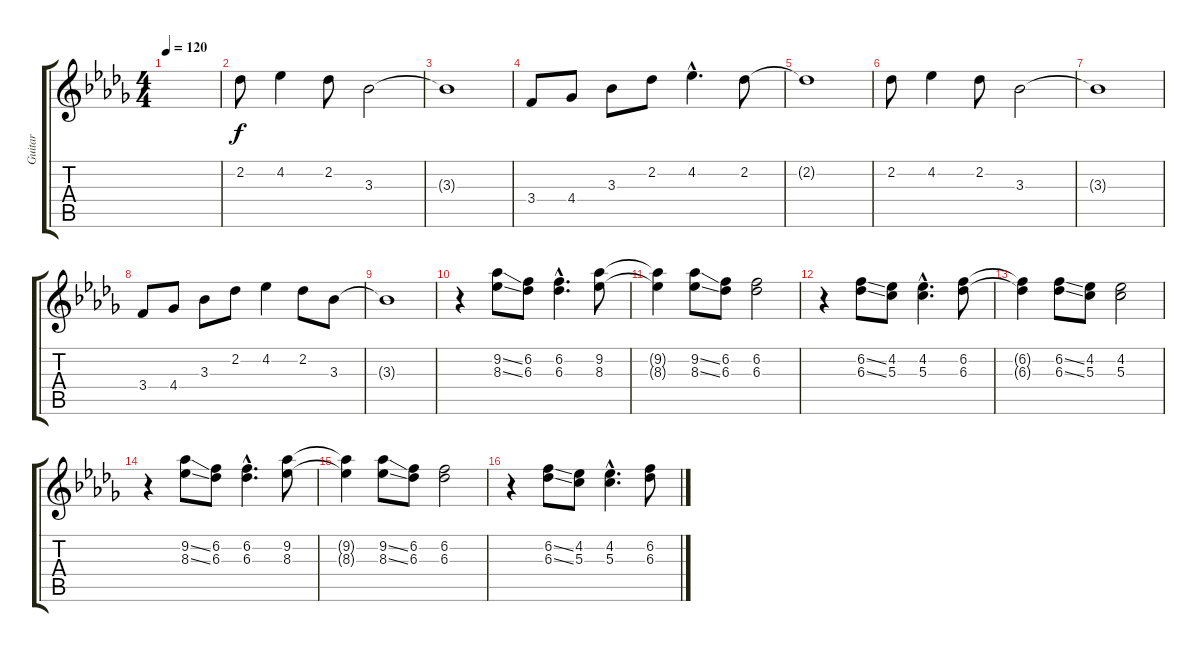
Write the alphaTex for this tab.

\track ("Guitar" "Guitar") {instrument electricguitarjazz}
\staff {score tabs}
\tuning (E4 B3 G3 D3 A2 E2) {hide}
\ts (4 4)
\tempo 120
\clef g2
\ks db
|
2.2.8 4.2.4 2.2.8 3.3.2 |
3.3{t}.1 |
3.4.8 4.4.8 3.3.8 2.2.8 4.2{hac}.4{d} 2.2.8 |
2.2{t}.1 |
2.2.8 4.2.4 2.2.8 3.3.2 |
3.3{t}.1 |
3.4.8 4.4.8 3.3.8 2.2.8 4.2.4 2.2.8 3.3.8 |
3.3{t}.1 |
r.4 (9.2{ss} 8.3{ss}).8 (6.2 6.3).8 (6.2{hac} 6.3{hac}).4{d} (9.2 8.3).8 |
(9.2{t} 8.3{t}).4 (9.2{ss} 8.3{ss}).8 (6.2 6.3).8 (6.2 6.3).2 |
r.4 (6.2{ss} 6.3{ss}).8 (4.2 5.3).8 (4.2{hac} 5.3{hac}).4{d} (6.2 6.3).8 |
(6.2{t} 6.3{t}).4 (6.2{ss} 6.3{ss}).8 (4.2 5.3).8 (4.2 5.3).2 |
r.4 (9.2{ss} 8.3{ss}).8 (6.2 6.3).8 (6.2{hac} 6.3{hac}).4{d} (9.2 8.3).8 |
(9.2{t} 8.3{t}).4 (9.2{ss} 8.3{ss}).8 (6.2 6.3).8 (6.2 6.3).2 |
r.4 (6.2{ss} 6.3{ss}).8 (4.2 5.3).8 (4.2{hac} 5.3{hac}).4{d} (6.2 6.3).8
